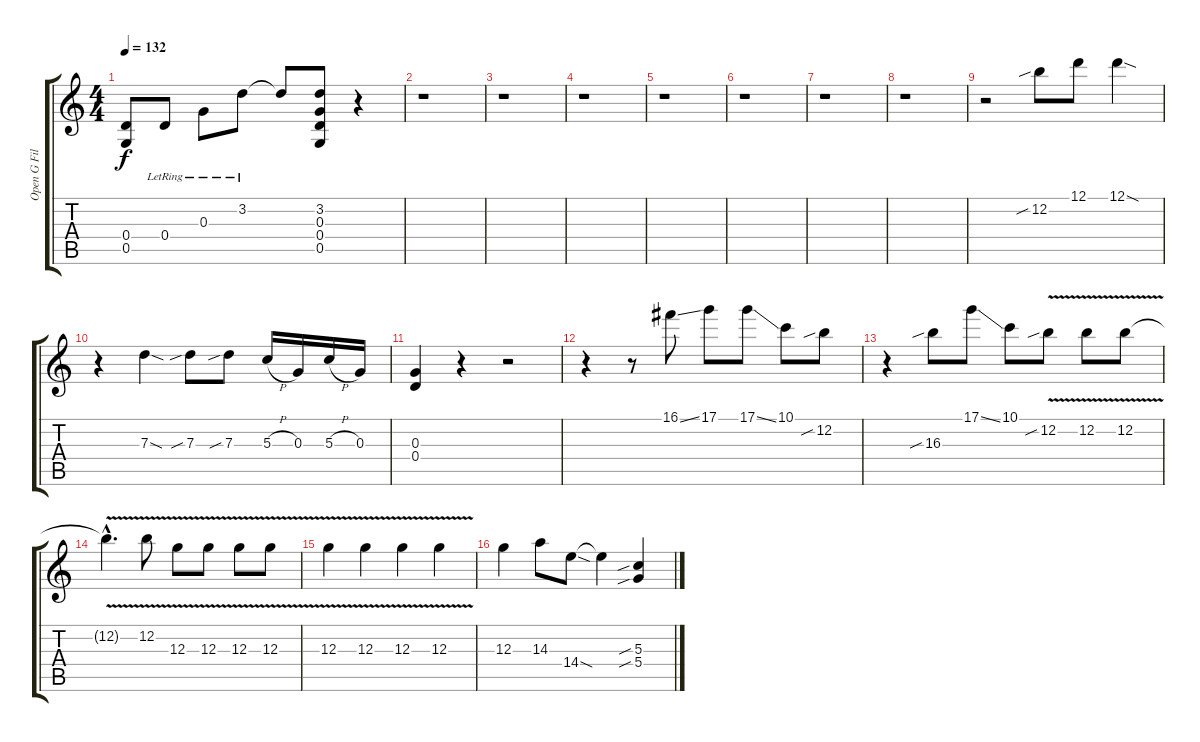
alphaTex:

\track ("Open G Fills" "Open G Fil") {instrument overdrivenguitar}
\staff {score tabs}
\tuning (D4 B3 G3 D3 G2 D2) {hide}
\ts (4 4)
\tempo 132
\clef g2
\ks c
(0.4{t} 0.5{t}).8{dy f} 0.4{lr}.8 0.3{lr}.8 3.2{lr}.8 3.2{t}.8 (3.2 0.3 0.4 0.5).8 r.4 |
r.1 |
r.1 |
r.1 |
r.1 |
r.1 |
r.1 |
r.1 |
r.2 12.2{sib}.8 12.1.8 12.1{sod}.4 |
r.4 7.3{sod}.4 7.3{sib}.8 7.3{sib}.8 5.3{h}.16 0.3.16 5.3{h}.16 0.3.16 |
(0.3 0.4).4 r.4 r.2 |
r.4 r.8 16.1{ss}.8 17.1.8 17.1{ss}.8 10.1.8 12.2{sib}.8 |
r.4 16.3{sib}.8 17.1{ss}.8 10.1.8 12.2{v sib}.8 12.2{v}.8 12.2{v}.8 |
12.2{hac t}.4{d} 12.2{v}.8 12.3{v}.8 12.3{v}.8 12.3{v}.8 12.3{v}.8 |
12.3{v}.4 12.3{v}.4 12.3{v}.4 12.3{v}.4 |
12.3.4 14.3.8 14.4{sod}.8 14.4{t}.4 (5.3{sib} 5.4{sib}).4
